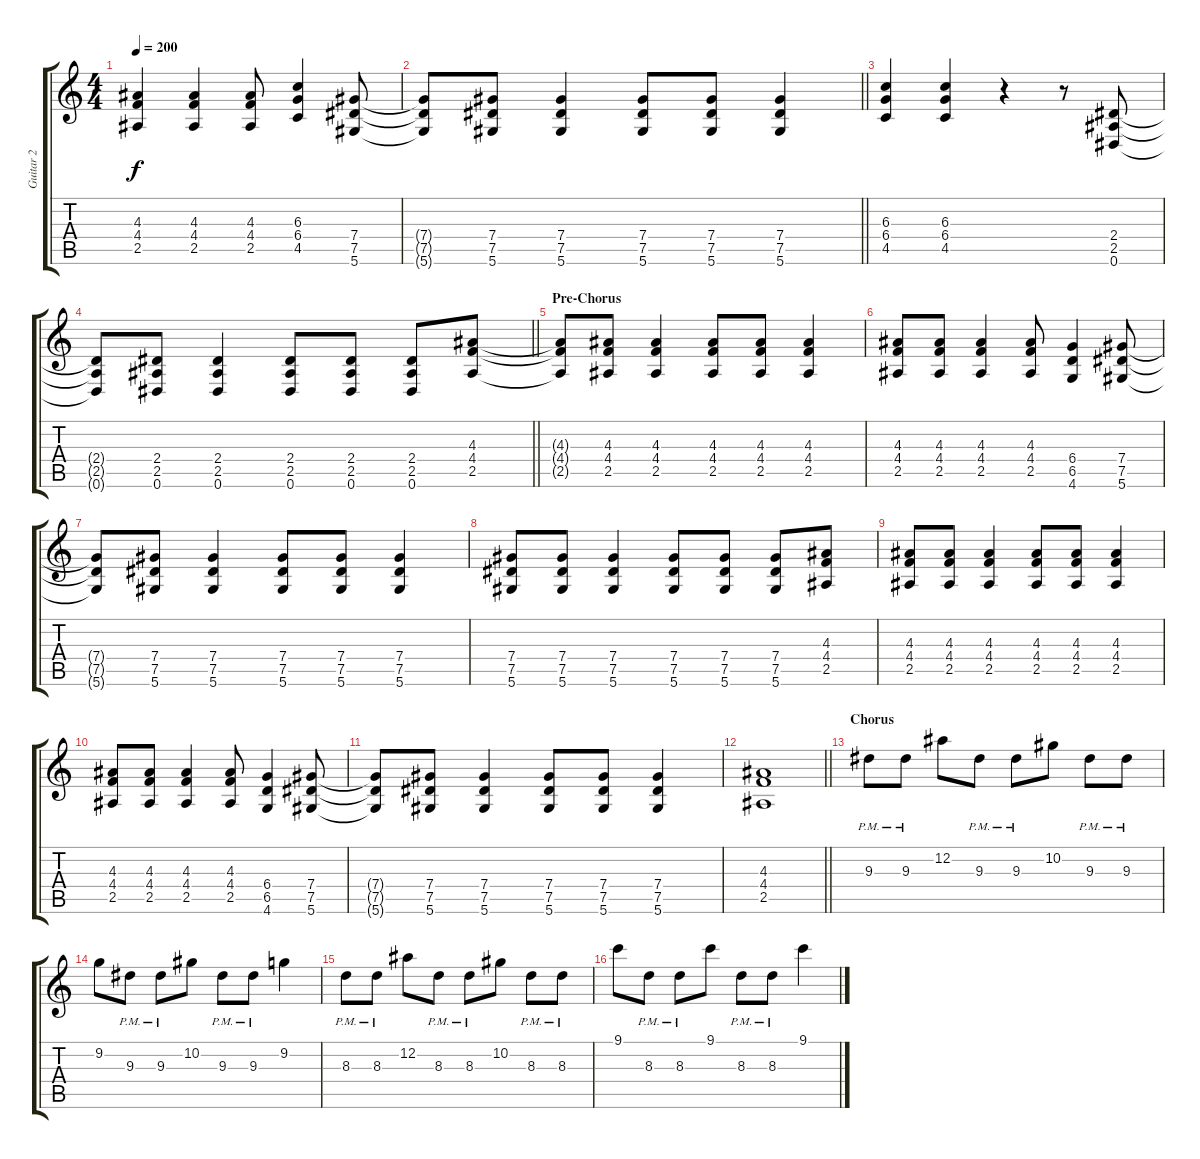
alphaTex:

\track ("Guitar 2" "Guitar 2") {instrument overdrivenguitar}
\staff {score tabs}
\tuning (Eb4 Bb3 Gb3 Db3 Ab2 Eb2) {hide}
\ts (4 4)
\tempo 200
\clef g2
\ks c
(4.3 4.4 2.5).4{dy f} (4.3 4.4 2.5).4 (4.3 4.4 2.5).8 (6.3 6.4 4.5).4 (7.4 7.5 5.6).8 |
\barLineRight lightlight
(7.4{t} 7.5{t} 5.6{t}).8 (7.4 7.5 5.6).8 (7.4 7.5 5.6).4 (7.4 7.5 5.6).8 (7.4 7.5 5.6).8 (7.4 7.5 5.6).4 |
(6.3 6.4 4.5).4 (6.3 6.4 4.5).4 r.4 r.8 (2.4 2.5 0.6).8 |
\barLineRight lightlight
(2.4{t} 2.5{t} 0.6{t}).8 (2.4 2.5 0.6).8 (2.4 2.5 0.6).4 (2.4 2.5 0.6).8 (2.4 2.5 0.6).8 (2.4 2.5 0.6).8 (4.3 4.4 2.5).8 |
\section ("" "Pre-Chorus")
(4.3{t} 4.4{t} 2.5{t}).8 (4.3 4.4 2.5).8 (4.3 4.4 2.5).4 (4.3 4.4 2.5).8 (4.3 4.4 2.5).8 (4.3 4.4 2.5).4 |
(4.3 4.4 2.5).8 (4.3 4.4 2.5).8 (4.3 4.4 2.5).4 (4.3 4.4 2.5).8 (6.4 6.5 4.6).4 (7.4 7.5 5.6).8 |
(7.4{t} 7.5{t} 5.6{t}).8 (7.4 7.5 5.6).8 (7.4 7.5 5.6).4 (7.4 7.5 5.6).8 (7.4 7.5 5.6).8 (7.4 7.5 5.6).4 |
(7.4 7.5 5.6).8 (7.4 7.5 5.6).8 (7.4 7.5 5.6).4 (7.4 7.5 5.6).8 (7.4 7.5 5.6).8 (7.4 7.5 5.6).8 (4.3 4.4 2.5).8 |
(4.3 4.4 2.5).8 (4.3 4.4 2.5).8 (4.3 4.4 2.5).4 (4.3 4.4 2.5).8 (4.3 4.4 2.5).8 (4.3 4.4 2.5).4 |
(4.3 4.4 2.5).8 (4.3 4.4 2.5).8 (4.3 4.4 2.5).4 (4.3 4.4 2.5).8 (6.4 6.5 4.6).4 (7.4 7.5 5.6).8 |
(7.4{t} 7.5{t} 5.6{t}).8 (7.4 7.5 5.6).8 (7.4 7.5 5.6).4 (7.4 7.5 5.6).8 (7.4 7.5 5.6).8 (7.4 7.5 5.6).4 |
\barLineRight lightlight
(4.3 4.4 2.5).1 |
\section ("" "Chorus")
9.3{pm}.8 9.3{pm}.8 12.2.8 9.3{pm}.8 9.3{pm}.8 10.2.8 9.3{pm}.8 9.3{pm}.8 |
9.2.8 9.3{pm}.8 9.3{pm}.8 10.2.8 9.3{pm}.8 9.3{pm}.8 9.2.4 |
8.3{pm}.8 8.3{pm}.8 12.2.8 8.3{pm}.8 8.3{pm}.8 10.2.8 8.3{pm}.8 8.3{pm}.8 |
9.1.8 8.3{pm}.8 8.3{pm}.8 9.1.8 8.3{pm}.8 8.3{pm}.8 9.1.4
